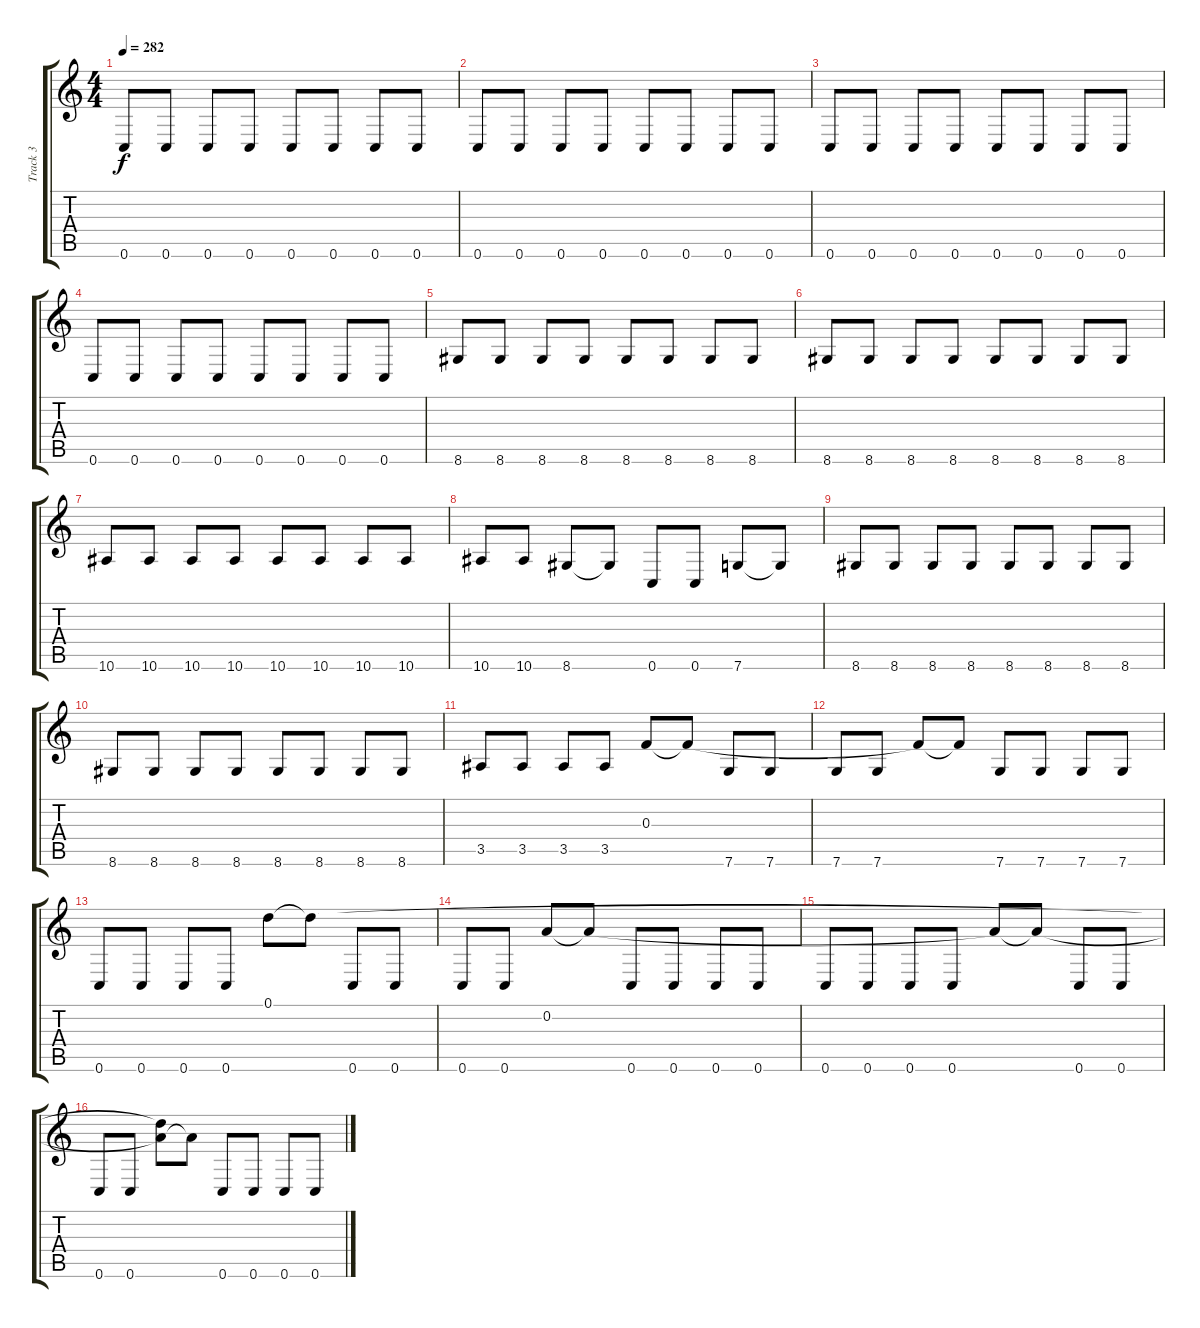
\track ("Track 3" "Track 3") {instrument electricbasspick}
\staff {score tabs}
\tuning (D4 A3 F3 C3 G2 C2) {hide}
\ts (4 4)
\tempo 282
\clef g2
\ks c
0.6.8{dy f} 0.6.8 0.6.8 0.6.8 0.6.8 0.6.8 0.6.8 0.6.8 |
0.6.8 0.6.8 0.6.8 0.6.8 0.6.8 0.6.8 0.6.8 0.6.8 |
0.6.8 0.6.8 0.6.8 0.6.8 0.6.8 0.6.8 0.6.8 0.6.8 |
0.6.8 0.6.8 0.6.8 0.6.8 0.6.8 0.6.8 0.6.8 0.6.8 |
8.6.8 8.6.8 8.6.8 8.6.8 8.6.8 8.6.8 8.6.8 8.6.8 |
8.6.8 8.6.8 8.6.8 8.6.8 8.6.8 8.6.8 8.6.8 8.6.8 |
10.6.8 10.6.8 10.6.8 10.6.8 10.6.8 10.6.8 10.6.8 10.6.8 |
10.6.8 10.6.8 8.6.8 8.6{t}.8 0.6.8 0.6.8 7.6.8 7.6{t}.8 |
8.6.8 8.6.8 8.6.8 8.6.8 8.6.8 8.6.8 8.6.8 8.6.8 |
8.6.8 8.6.8 8.6.8 8.6.8 8.6.8 8.6.8 8.6.8 8.6.8 |
3.5.8 3.5.8 3.5.8 3.5.8 0.3.8 0.3{t}.8 7.6.8 7.6.8 |
7.6.8 7.6.8 0.3{t}.8 0.3{t}.8 7.6.8 7.6.8 7.6.8 7.6.8 |
0.6.8 0.6.8 0.6.8 0.6.8 0.1.8 0.1{t}.8 0.6.8 0.6.8 |
0.6.8 0.6.8 0.2.8 0.2{t}.8 0.6.8 0.6.8 0.6.8 0.6.8 |
0.6.8 0.6.8 0.6.8 0.6.8 0.2{t}.8 0.2{t}.8 0.6.8 0.6.8 |
0.6.8 0.6.8 (0.1{t} 0.2{t}).8 0.2{t}.8 0.6.8 0.6.8 0.6.8 0.6.8
